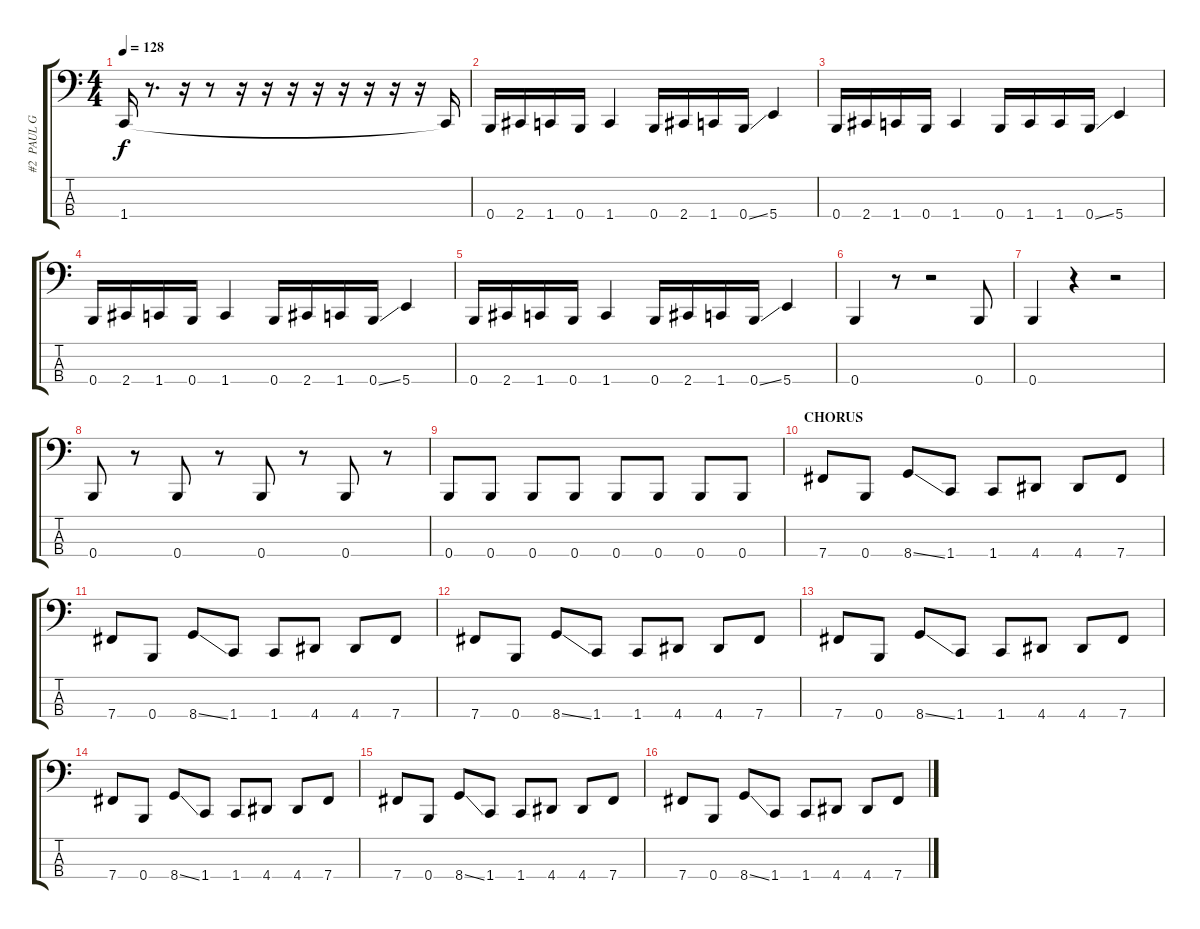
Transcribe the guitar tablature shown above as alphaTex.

\track ("#2  PAUL GREY " "#2  PAUL G") {instrument electricbasspick}
\staff {score tabs}
\tuning (E2 B1 Gb1 B0) {hide}
\ts (4 4)
\tempo 128
\clef f4
\ks c
1.4.16{dy f} r.8{d} r.16 r.8 r.16 r.16 r.16 r.16 r.16 r.16 r.16 r.16 1.4{t}.16 |
0.4.16 2.4.16 1.4.16 0.4.16 1.4.4 0.4.16 2.4.16 1.4.16 0.4{ss}.16 5.4.4 |
0.4.16 2.4.16 1.4.16 0.4.16 1.4.4 0.4.16 1.4.16 1.4.16 0.4{ss}.16 5.4.4 |
0.4.16 2.4.16 1.4.16 0.4.16 1.4.4 0.4.16 2.4.16 1.4.16 0.4{ss}.16 5.4.4 |
0.4.16 2.4.16 1.4.16 0.4.16 1.4.4 0.4.16 2.4.16 1.4.16 0.4{ss}.16 5.4.4 |
\section ("" "")
0.4.4 r.8 r.2 0.4.8 |
0.4.4 r.4 r.2 |
0.4.8 r.8 0.4.8 r.8 0.4.8 r.8 0.4.8 r.8 |
0.4.8 0.4.8 0.4.8 0.4.8 0.4.8 0.4.8 0.4.8 0.4.8 |
\section ("" "CHORUS")
7.4.8 0.4.8 8.4{ss}.8 1.4.8 1.4.8 4.4.8 4.4.8 7.4.8 |
7.4.8 0.4.8 8.4{ss}.8 1.4.8 1.4.8 4.4.8 4.4.8 7.4.8 |
7.4.8 0.4.8 8.4{ss}.8 1.4.8 1.4.8 4.4.8 4.4.8 7.4.8 |
7.4.8 0.4.8 8.4{ss}.8 1.4.8 1.4.8 4.4.8 4.4.8 7.4.8 |
7.4.8 0.4.8 8.4{ss}.8 1.4.8 1.4.8 4.4.8 4.4.8 7.4.8 |
7.4.8 0.4.8 8.4{ss}.8 1.4.8 1.4.8 4.4.8 4.4.8 7.4.8 |
7.4.8 0.4.8 8.4{ss}.8 1.4.8 1.4.8 4.4.8 4.4.8 7.4.8
